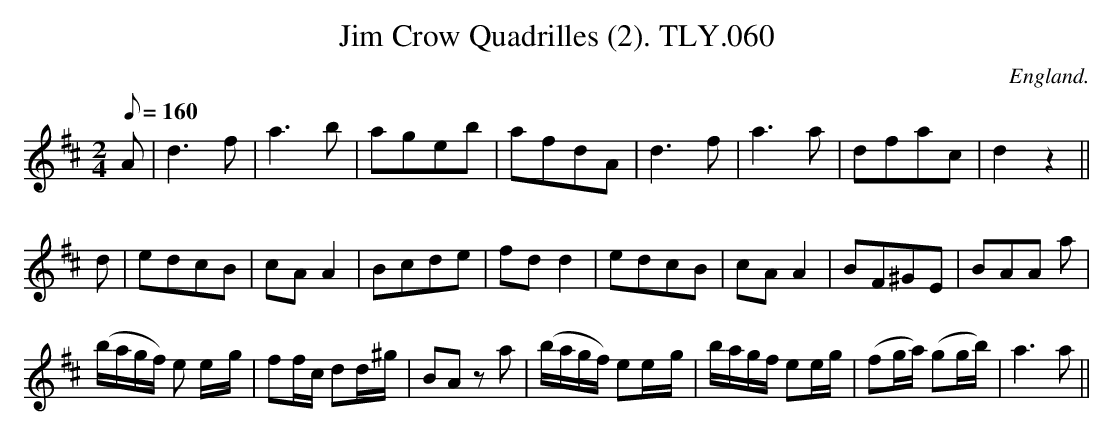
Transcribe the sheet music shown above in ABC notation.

X:1
T:Jim Crow Quadrilles (2). TLY.060
M:2/4
L:1/8
Q:160
O:England.
K:D
A|d3 f|a3 b|ageb| afdA| d3 f| a3a| dfac| d2z2||!
d| edcB| cA A2| Bcde| fd d2| edcB| cA A2| BF^GE| BAA a|! (b/a/g/f/) e
e/-g/| ff/c/ dd/^g/| BA za| (b/a/g/f/) ee/-g/| b/a/g/f/
 ee/g/| (fg/a/) (gg/b/)| a3a||
